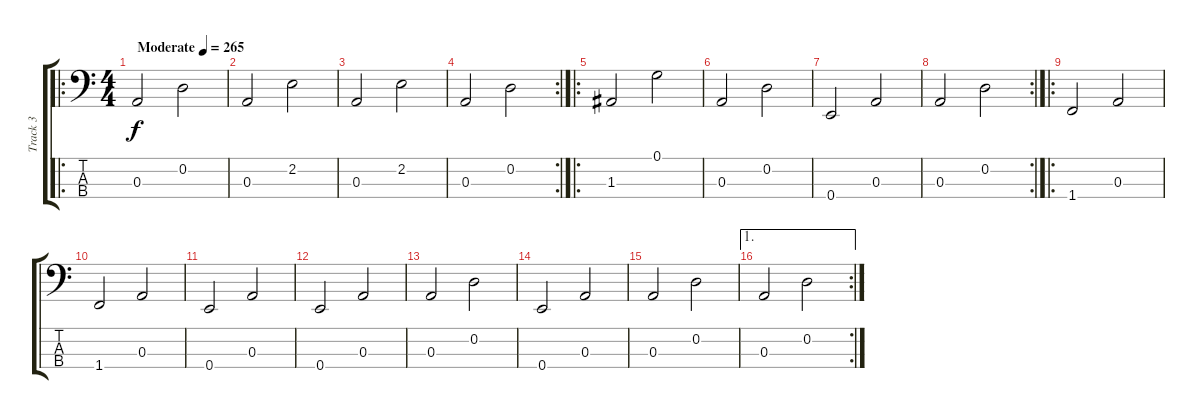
\track ("Track 3" "Track 3") {instrument slapbass1}
\staff {score tabs}
\tuning (G2 D2 A1 E1) {hide}
\ro
\ts (4 4)
\tempo (265 "Moderate")
\clef f4
\ks c
0.3.2{dy f instrument slapbass1} 0.2.2 |
0.3.2 2.2.2 |
0.3.2 2.2.2 |
\rc 2
0.3.2 0.2.2 |
\ro
1.3.2 0.1.2 |
0.3.2 0.2.2 |
0.4.2 0.3.2 |
\rc 2
0.3.2 0.2.2 |
\ro
1.4.2 0.3.2 |
1.4.2 0.3.2 |
0.4.2 0.3.2 |
0.4.2 0.3.2 |
0.3.2 0.2.2 |
0.4.2 0.3.2 |
0.3.2 0.2.2 |
\ae 1
\rc 2
0.3.2 0.2.2
